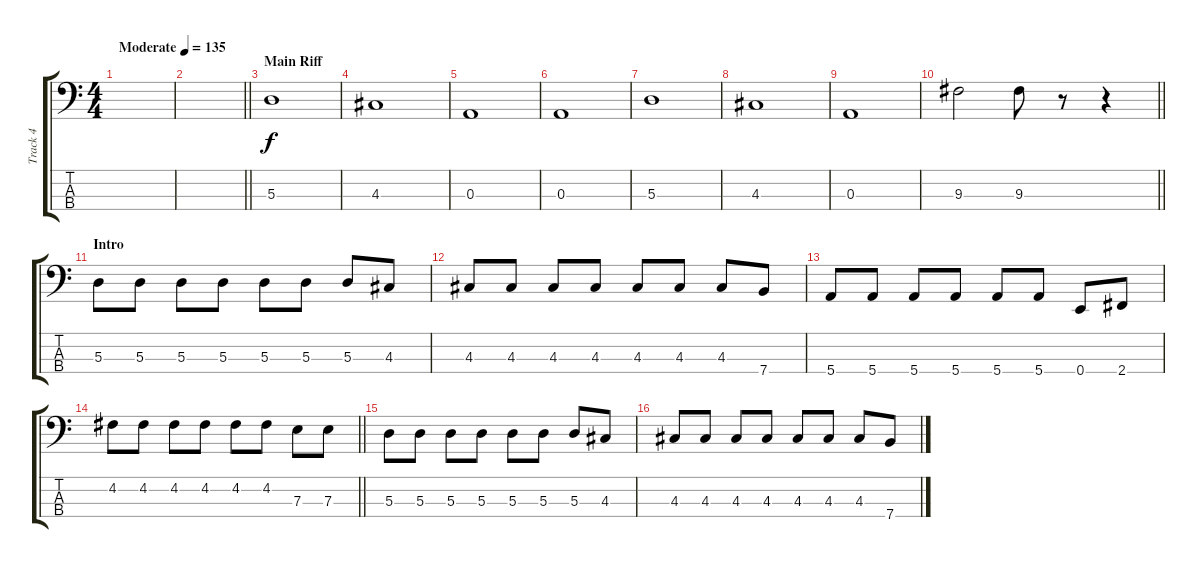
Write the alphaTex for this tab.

\track ("Track 4" "Track 4") {instrument electricbassfinger}
\staff {score tabs}
\tuning (G2 D2 A1 E1) {hide}
\ts (4 4)
\tempo (135 "Moderate")
\clef f4
\ks c
|
\barLineRight lightlight
|
\section ("" "Main Riff")
5.3.1 |
4.3.1 |
0.3.1 |
0.3.1 |
5.3.1 |
4.3.1 |
0.3.1 |
\barLineRight lightlight
9.3.2 9.3.8 r.8 r.4 |
\section ("" "Intro")
5.3.8 5.3.8 5.3.8 5.3.8 5.3.8 5.3.8 5.3.8 4.3.8 |
4.3.8 4.3.8 4.3.8 4.3.8 4.3.8 4.3.8 4.3.8 7.4.8 |
5.4.8 5.4.8 5.4.8 5.4.8 5.4.8 5.4.8 0.4.8 2.4.8 |
\barLineRight lightlight
4.2.8 4.2.8 4.2.8 4.2.8 4.2.8 4.2.8 7.3.8 7.3.8 |
5.3.8 5.3.8 5.3.8 5.3.8 5.3.8 5.3.8 5.3.8 4.3.8 |
4.3.8 4.3.8 4.3.8 4.3.8 4.3.8 4.3.8 4.3.8 7.4.8
